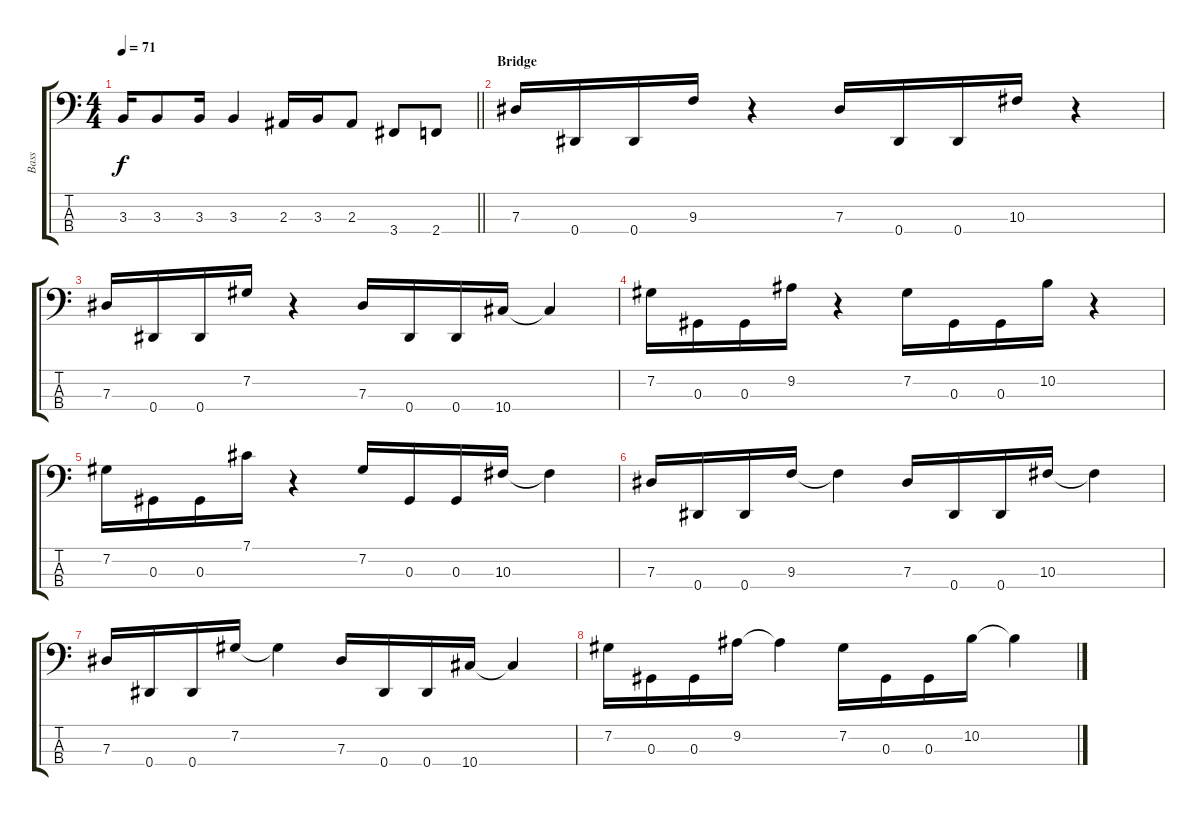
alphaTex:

\track ("Bass" "Bass") {instrument electricbasspick}
\staff {score tabs}
\tuning (Gb2 Db2 Ab1 Eb1) {hide}
\ts (4 4)
\tempo 71
\clef f4
\barLineRight lightlight
\ks c
3.3.16{dy f} 3.3.8 3.3.16 3.3.4 2.3.16 3.3.16 2.3.8 3.4.8 2.4.8 |
\section ("" "Bridge")
7.3.16 0.4.16 0.4.16 9.3.16 r.4 7.3.16 0.4.16 0.4.16 10.3.16 r.4 |
7.3.16 0.4.16 0.4.16 7.2.16 r.4 7.3.16 0.4.16 0.4.16 10.4.16 10.4{t}.4 |
7.2.16 0.3.16 0.3.16 9.2.16 r.4 7.2.16 0.3.16 0.3.16 10.2.16 r.4 |
7.2.16 0.3.16 0.3.16 7.1.16 r.4 7.2.16 0.3.16 0.3.16 10.3.16 10.3{t}.4 |
7.3.16 0.4.16 0.4.16 9.3.16 9.3{t}.4 7.3.16 0.4.16 0.4.16 10.3.16 10.3{t}.4 |
7.3.16 0.4.16 0.4.16 7.2.16 7.2{t}.4 7.3.16 0.4.16 0.4.16 10.4.16 10.4{t}.4 |
7.2.16 0.3.16 0.3.16 9.2.16 9.2{t}.4 7.2.16 0.3.16 0.3.16 10.2.16 10.2{t}.4
